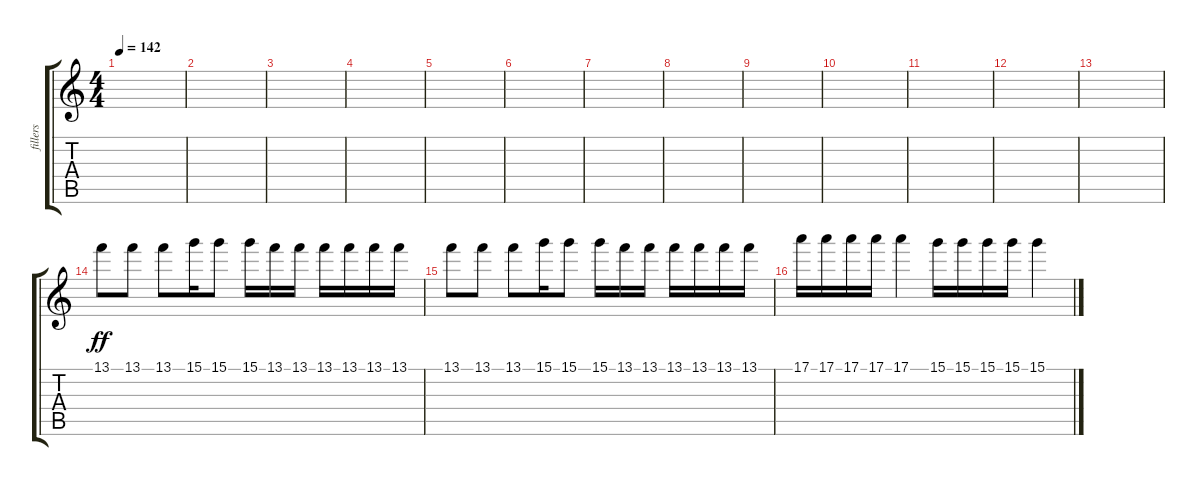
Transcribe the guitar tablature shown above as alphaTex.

\track ("fillers" "fillers") {instrument distortionguitar}
\staff {score tabs}
\tuning (E4 B3 G3 D3 A2 E2) {hide}
\ts (4 4)
\tempo 142
\clef g2
\ks c
|
|
|
|
|
|
|
|
|
|
|
|
|
13.1.8{dy ff} 13.1.8 13.1.8 15.1.16 15.1.8 15.1.16 13.1.16 13.1.16 13.1.16 13.1.16 13.1.16 13.1.16 |
13.1.8 13.1.8 13.1.8 15.1.16 15.1.8 15.1.16 13.1.16 13.1.16 13.1.16 13.1.16 13.1.16 13.1.16 |
17.1.16 17.1.16 17.1.16 17.1.16 17.1.4 15.1.16 15.1.16 15.1.16 15.1.16 15.1.4
